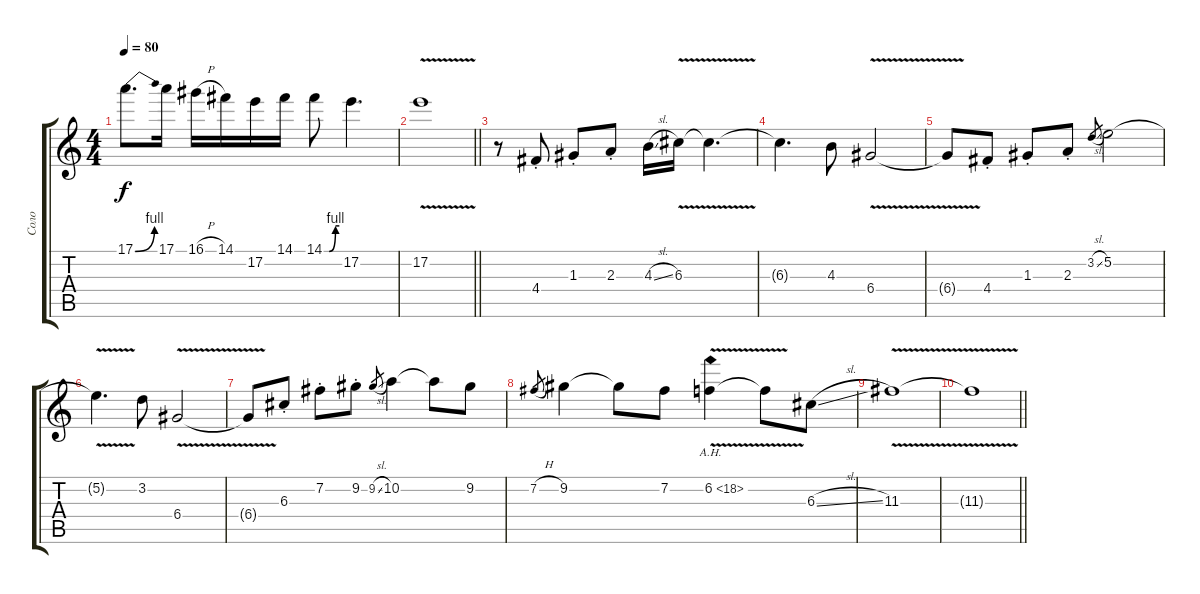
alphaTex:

\track ("Соло" "Соло") {instrument distortionguitar}
\staff {score tabs}
\tuning (E4 B3 G3 D3 A2 E2) {hide}
\ts (4 4)
\tempo 80
\clef g2
\ks c
17.1{be (bend 0 0 60 4)}.8{d dy f} 17.1.16 16.1{h}.16 14.1.16 17.2.16 14.1.16 14.1{be (custom 0 0 20 0 45 4 60 4)}.8 17.2.4{d} |
\barLineRight lightlight
17.2{v}.1 |
r.8 4.4{st}.8 1.3{st}.8 2.3{st}.8 4.3{sl}.16 6.3{v}.16 6.3{t}.4{d} |
6.3{t}.4{d} 4.3.8 6.4{v}.2 |
6.4{t}.8 4.4{st}.8 1.3{st}.8 2.3{st}.8 3.2{sl}.8{gr} 5.2.2 |
5.2{v t}.4{d} 3.2.8 6.4{v}.2 |
6.4{t}.8 6.3{st}.8 7.2{st}.8 9.2{st}.8 9.2{sl}.8{gr} 10.2.4 10.2{t}.8 9.2.8 |
7.2{h}.8{gr} 9.2.4 9.2{t}.8 7.2.8 6.2{ah 12 v}.4 6.2{t}.8 6.3{sl}.8 |
11.3{v}.1 |
\barLineRight lightlight
11.3{t}.1
